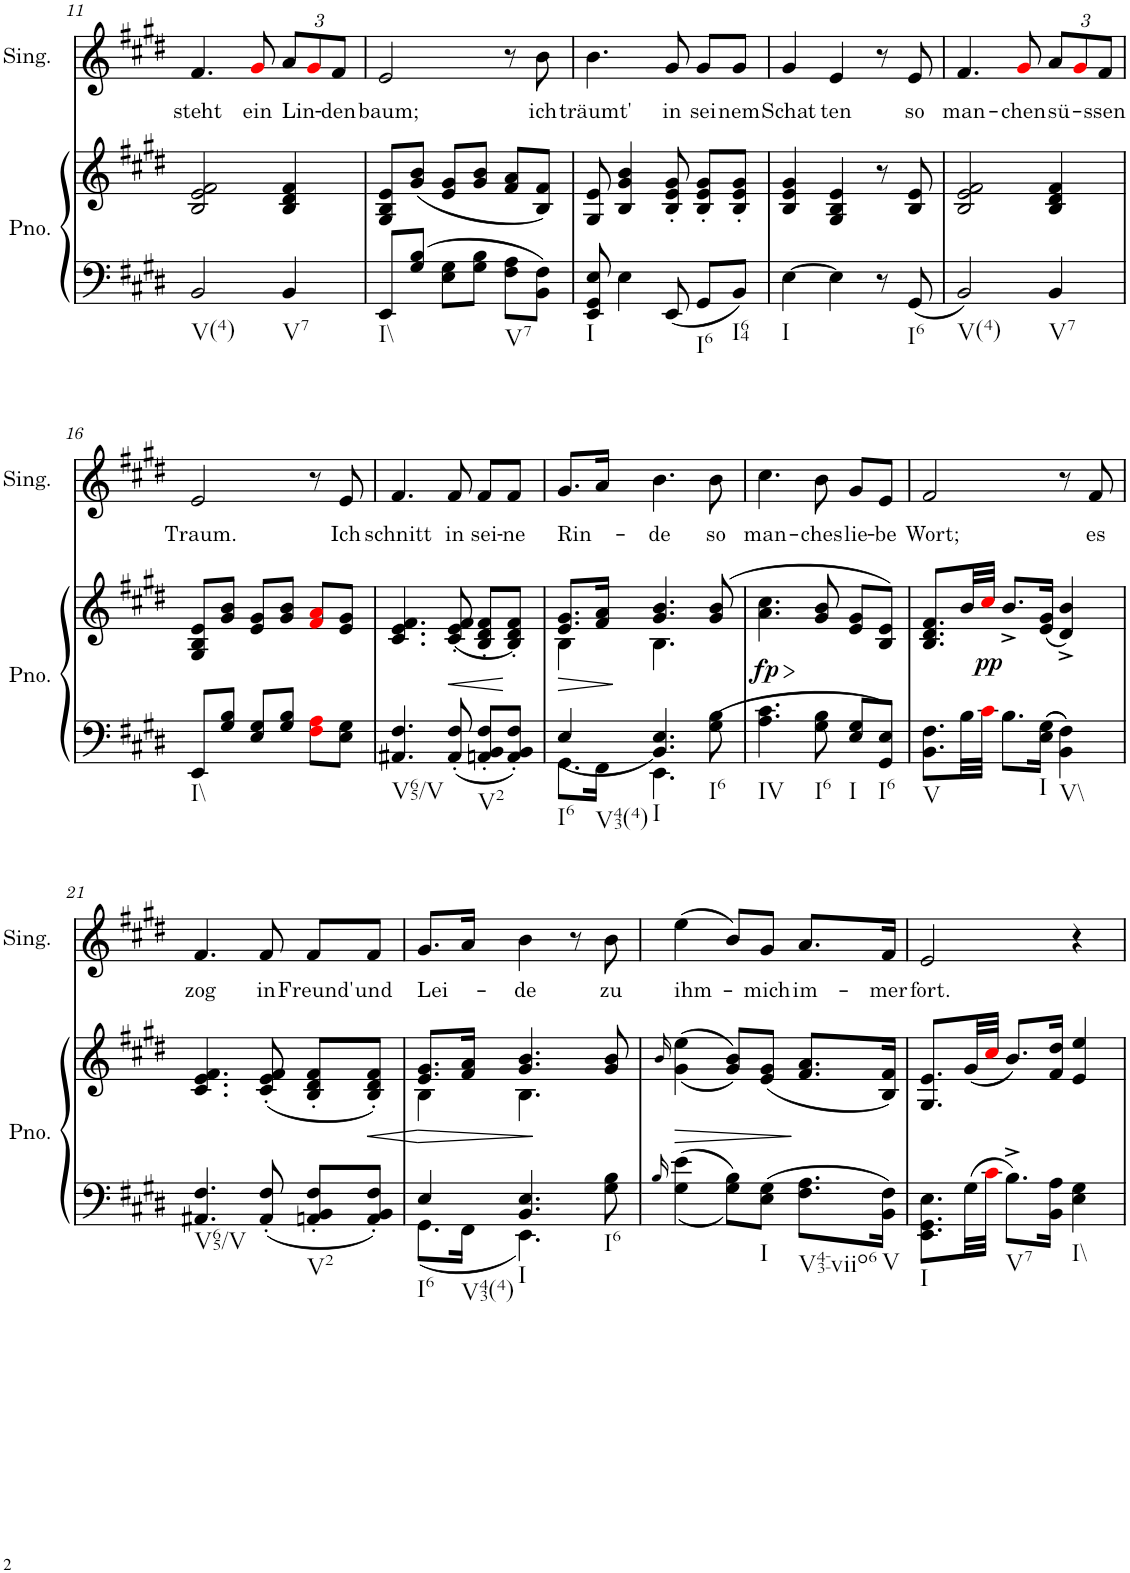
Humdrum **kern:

**kern	**kern	**dynam	**kern	**text
*part2	*part2	*part2	*part1	*part1
*staff3	*staff2	*staff2/3	*staff1	*staff1
*I"Pianoforte	*	*	*I"Singstimme	*
*I'Pno.	*	*	*I'Sing.	*
!!LO:PB:g=z
*clefF4	*clefG2	*	*clefG2	*
*k[f#c#g#d#]	*k[f#c#g#d#]	*	*k[f#c#g#d#]	*
*M3/4	*M3/4	*	*M3/4	*
=11	=11	=11	=11	=11
!LO:TX:b:t=V(4)	!	!	!	!
!	!	!	!	!LO:LY:b
2BB/	2B/ 2e/ 2f#/	.	4.f#/	steht
!	!	!	!	!LO:LY:b
.	.	.	8g#i/	ein
*	*	*	*Xbrackettup	*
!LO:TX:b:t=V7	!	!	!	!
!	!	!	!	!LO:LY:b
4BB/	4B/ 4d#/ 4f#/	.	12a/L	Lin-
.	.	.	12g#i/	.
!	!	!	!	!LO:LY:b
.	.	.	12f#/J	-den-
=12	=12	=12	=12	=12
!LO:TX:b:t=I\\	!	!	!	!
!	!	!	!	!LO:LY:b
8EE/L	8G#/ 8B/ 8e/L	.	2e/	-baum;
8G#/ 8B/J	(8g#/ 8b/J	.	.	.
8E\ 8G#\L	8e/ 8g#/L	.	.	.
8G#\ 8B\J	8g#/ 8b/J	.	.	.
!LO:TX:b:t=V7	!	!	!	!
8F#\ 8A\L	8f#/ 8a/L	.	8r	.
!	!	!	!	!LO:LY:b
8BB\ 8F#\J	8B/ 8f#/J)	.	8b\	ich
=13	=13	=13	=13	=13
!LO:TX:b:t=I	!	!	!	!
!	!	!	!	!LO:LY:b
8EE/ 8GG#/ 8E/	8G#/ 8e/	.	4.b\	träumt'
4E\	4B/ 4g#/ 4b/	.	.	.
!	!	!	!	!LO:LY:b
8EE/	8B/' 8e/' 8g#/'	.	8g#/	in
!LO:TX:b:t=I6	!	!	!	!
!	!	!	!	!LO:LY:b
8GG#/L	8B/' 8e/' 8g#/'L	.	8g#/L	sei-
!LO:TX:b:t=I64	!	!	!	!
!	!	!	!	!LO:LY:b
8BB/J	8B/' 8e/' 8g#/'J	.	8g#/J	-nem
=14	=14	=14	=14	=14
!LO:TX:b:t=I	!	!	!	!
!	!	!	!	!LO:LY:b
[4E\	4B/ 4e/ 4g#/	.	4g#/	Schat-
!	!	!	!	!LO:LY:b
4E\]	4G#/ 4B/ 4e/	.	4e/	-ten
8r	8r	.	8r	.
!LO:TX:b:t=I6	!	!	!	!
!	!	!	!	!LO:LY:b
8GG#/	8B/ 8e/	.	8e/	so
=15	=15	=15	=15	=15
!LO:TX:b:t=V(4)	!	!	!	!
!	!	!	!	!LO:LY:b
2BB/	2B/ 2e/ 2f#/	.	4.f#/	man-
!	!	!	!	!LO:LY:b
.	.	.	8g#i/	-chen
!LO:TX:b:t=V7	!	!	!	!
!	!	!	!	!LO:LY:b
4BB/	4B/ 4d#/ 4f#/	.	12a/L	sü-
.	.	.	12g#i/	.
!	!	!	!	!LO:LY:b
.	.	.	12f#/J	-ssen
!!LO:LB:g=z
=16	=16	=16	=16	=16
!LO:TX:b:t=I\\	!	!	!	!
!	!	!	!	!LO:LY:b
8EE/L	8G#/ 8B/ 8e/L	.	2e/	Traum.
8G#/ 8B/J	8g#/ 8b/J	.	.	.
8E/ 8G#/L	8e/ 8g#/L	.	.	.
8G#/ 8B/J	8g#/ 8b/J	.	.	.
8F#i\ 8Ai\L	8f#i/ 8ai/L	.	8r	.
!	!	!	!	!LO:LY:b
8E\ 8G#\J	8e/ 8g#/J	.	8e/	Ich
=17	=17	=17	=17	=17
!LO:TX:b:t=V65/V	!	!	!	!
!	!	!	!	!LO:LY:b
4.AA#X/ 4.F#/	4.c#/ 4.e/ 4.f#/	.	4.f#/	schnitt
!	!	!LO:HP:b	!	!LO:LY:b
8AA#/' 8F#/'	(8c#/' 8e/' 8f#/'	<	8f#/	in
!LO:TX:b:t=V2	!	!	!	!
!	!	!	!	!LO:LY:b
8AAn/' 8BB/' 8F#/'L	8B/' 8d#/' 8f#/'L	.	8f#/L	sei-
!	!	!	!	!LO:LY:b
8AA/' 8BB/' 8F#/'J	8B/' 8d#/' 8f#/'J)	.	8f#/J	-ne
.	.	[	.	.
=18	=18	=18	=18	=18
*^	*	*	*	*
!LO:TX:b:t=I6	!	!	!	!	!
!LO:TX:b:t=V43(4)	!	!	!	!	!
!	!	!	!LO:HP:b	!	!LO:LY:b
*	*	*^	*	*	*
4E/	8.GG#\L	8.e/ 8.g#/L	4B\	>	8.g#/L	Rin-
.	16FF#\Jk	16f#/ 16a/Jk	.	]	16a/Jk	.
!LO:TX:b:t=I	!	!	!	!	!	!
!	!	!	!	!	!	!LO:LY:b
4.BB/ 4.E/	4.EE\	4.g#/ 4.b/	4.B\	.	4.b\	-de
!LO:TX:b:t=I6	!	!	!	!	!	!
!	!	!	!	!	!	!LO:LY:b
8G#\ 8B\	8ryy	(8g#/ 8b/	8ryy	.	8b\	so
=19	=19	=19	=19	=19	=19	=19
!LO:TX:b:t=IV	!	!	!	!	!	!
!	!	!	!	!LO:HP:b	!	!LO:LY:b
!	!	!	!	!LO:DY:n=1:b	!	!
*v	*v	*	*	*	*	*
*	*v	*v	*	*	*
4.A\ 4.c#\	4.a\ 4.cc#\	> fp	4.cc#\	man-
!LO:TX:b:t=I6	!	!	!	!
!	!	!	!	!LO:LY:b
8G#\ 8B\	8g#/ 8b/	]	8b\	-ches
!LO:TX:b:t=I	!	!	!	!
!	!	!	!	!LO:LY:b
8E/ 8G#/L	8e/ 8g#/L	.	8g#/L	lie-
!LO:TX:b:t=I6	!	!	!	!
!	!	!	!	!LO:LY:b
8GG#/ 8E/J	8B/ 8e/J)	.	8e/J	-be
=20	=20	=20	=20	=20
!LO:TX:b:t=V	!	!	!	!
!	!	!	!	!LO:LY:b
8.BB\ 8.F#\L	8.B/ 8.d#/ 8.f#/L	.	2f#/	Wort;
32B\LL	32b/LL	.	.	.
!	!	!LO:DY:b	!	!
32c#i\JJJ	32cc#i/JJJ	pp	.	.
8.B\L	8.b^/L	.	.	.
!LO:TX:b:t=I	!	!	!	!
16E\ 16G#\Jk	(16e/ 16g#/Jk	.	.	.
!LO:TX:b:t=V\\	!	!	!	!
4BB\ 4F#\	4d#/^ 4b/^)	.	8r	.
!	!	!	!	!LO:LY:b
.	.	.	8f#/	es
!!LO:LB:g=z
=21	=21	=21	=21	=21
!LO:TX:b:t=V65/V	!	!	!	!
!	!	!	!	!LO:LY:b
4.AA#X/ 4.F#/	4.c#/ 4.e/ 4.f#/	.	4.f#/	zog
!	!	!	!	!LO:LY:b
8AA#/' 8F#/'	(8c#/' 8e/' 8f#/'	.	8f#/	in
!LO:TX:b:t=V2	!	!	!	!
!	!	!	!	!LO:LY:b
8AAn/' 8BB/' 8F#/'L	8B/' 8d#/' 8f#/'L	.	8f#/L	Freund'
!	!	!LO:HP:b	!	!LO:LY:b
8AA/' 8BB/' 8F#/'J	8B/' 8d#/' 8f#/'J)	<	8f#/J	und
.	.	[	.	.
=22	=22	=22	=22	=22
*^	*	*	*	*
!LO:TX:b:t=I6	!	!	!	!	!
!LO:TX:b:t=V43(4)	!	!	!	!	!
!	!	!	!LO:HP:b	!	!LO:LY:b
*	*	*^	*	*	*
4E/	8.GG#\L	8.e/ 8.g#/L	4B\	>	8.g#/L	Lei-
.	16FF#\Jk	16f#/ 16a/Jk	.	.	16a/Jk	.
!LO:TX:b:t=I	!	!	!	!	!	!
!	!	!	!	!	!	!LO:LY:b
4.BB/ 4.E/	4.EE\	4.g#/ 4.b/	4.B\	.	4b\	-de
.	.	.	.	.	8r	.
!LO:TX:b:t=I6	!	!	!	!	!	!
!	!	!	!	!	!	!LO:LY:b
8G#\ 8B\	8ryy	8g#/ 8b/	8ryy	.	8b\	zu
*v	*v	*	*	*	*	*
*	*v	*v	*	*	*
.	.	]	.	.
=23	=23	=23	=23	=23
16qB/	16qb/	.	.	.
!	!	!	!	!LO:LY:b
4G#\ 4e\	(<(4g#\ 4ee\	.	(4ee\	ihm-
8G#\ 8B\L	8g#/ 8b/L))	.	8b/L)	.
!LO:TX:b:t=I	!	!	!	!
!	!	!	!	!LO:LY:b
8E\ 8G#\J	(8e/ 8g#/J	.	8g#/J	-mich
!LO:TX:b:t=V43-viio6	!	!	!	!
!	!	!	!	!LO:LY:b
8.F#\ 8.A\L	8.f#/ 8.a/L	.	8.a/L	im-
!LO:TX:b:t=V	!	!	!	!
!	!	!	!	!LO:LY:b
16BB\ 16F#\Jk	16B/ 16f#/Jk)	.	16f#/Jk	-mer
=24	=24	=24	=24	=24
!LO:TX:b:t=I	!	!	!	!
!	!	!	!	!LO:LY:b
8.EE\ 8.GG#\ 8.E\L	8.G#/ 8.e/L	.	2e/	fort.
32G#\LL	(32g#/LL	.	.	.
32c#i\JJJ	32cc#i/JJJ	.	.	.
!LO:TX:b:t=V7	!	!	!	!
8.B^\L	8.b/L)	.	.	.
16BB\ 16A\Jk	16f#/ 16dd#/Jk	.	.	.
!LO:TX:b:t=I\\	!	!	!	!
4E\ 4G#\	4e/ 4ee/	.	4r	.
=	=	=	=	=
*-	*-	*-	*-	*-
